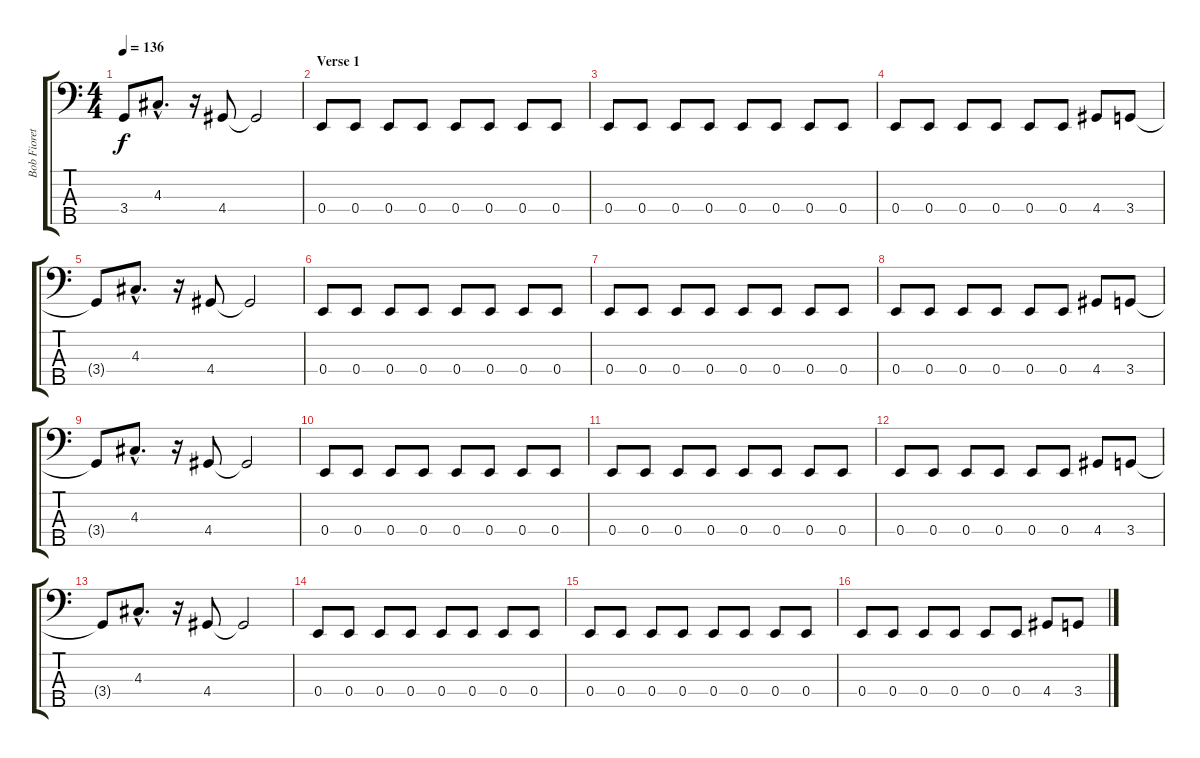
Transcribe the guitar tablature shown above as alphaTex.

\track ("Bob Fioretti" "Bob Fioret") {instrument electricbasspick}
\staff {score tabs}
\tuning (G2 D2 A1 E1 B0) {hide}
\ts (4 4)
\tempo 136
\clef f4
\ks c
3.4{t}.8{dy f} 4.3{hac}.8{d} r.16 4.4.8 4.4{t}.2 |
\section ("" "Verse 1")
0.4.8 0.4.8 0.4.8 0.4.8 0.4.8 0.4.8 0.4.8 0.4.8 |
0.4.8 0.4.8 0.4.8 0.4.8 0.4.8 0.4.8 0.4.8 0.4.8 |
0.4.8 0.4.8 0.4.8 0.4.8 0.4.8 0.4.8 4.4.8 3.4.8 |
3.4{t}.8 4.3{hac}.8{d} r.16 4.4.8 4.4{t}.2 |
0.4.8 0.4.8 0.4.8 0.4.8 0.4.8 0.4.8 0.4.8 0.4.8 |
0.4.8 0.4.8 0.4.8 0.4.8 0.4.8 0.4.8 0.4.8 0.4.8 |
0.4.8 0.4.8 0.4.8 0.4.8 0.4.8 0.4.8 4.4.8 3.4.8 |
3.4{t}.8 4.3{hac}.8{d} r.16 4.4.8 4.4{t}.2 |
0.4.8 0.4.8 0.4.8 0.4.8 0.4.8 0.4.8 0.4.8 0.4.8 |
0.4.8 0.4.8 0.4.8 0.4.8 0.4.8 0.4.8 0.4.8 0.4.8 |
0.4.8 0.4.8 0.4.8 0.4.8 0.4.8 0.4.8 4.4.8 3.4.8 |
3.4{t}.8 4.3{hac}.8{d} r.16 4.4.8 4.4{t}.2 |
0.4.8 0.4.8 0.4.8 0.4.8 0.4.8 0.4.8 0.4.8 0.4.8 |
0.4.8 0.4.8 0.4.8 0.4.8 0.4.8 0.4.8 0.4.8 0.4.8 |
0.4.8 0.4.8 0.4.8 0.4.8 0.4.8 0.4.8 4.4.8 3.4.8
